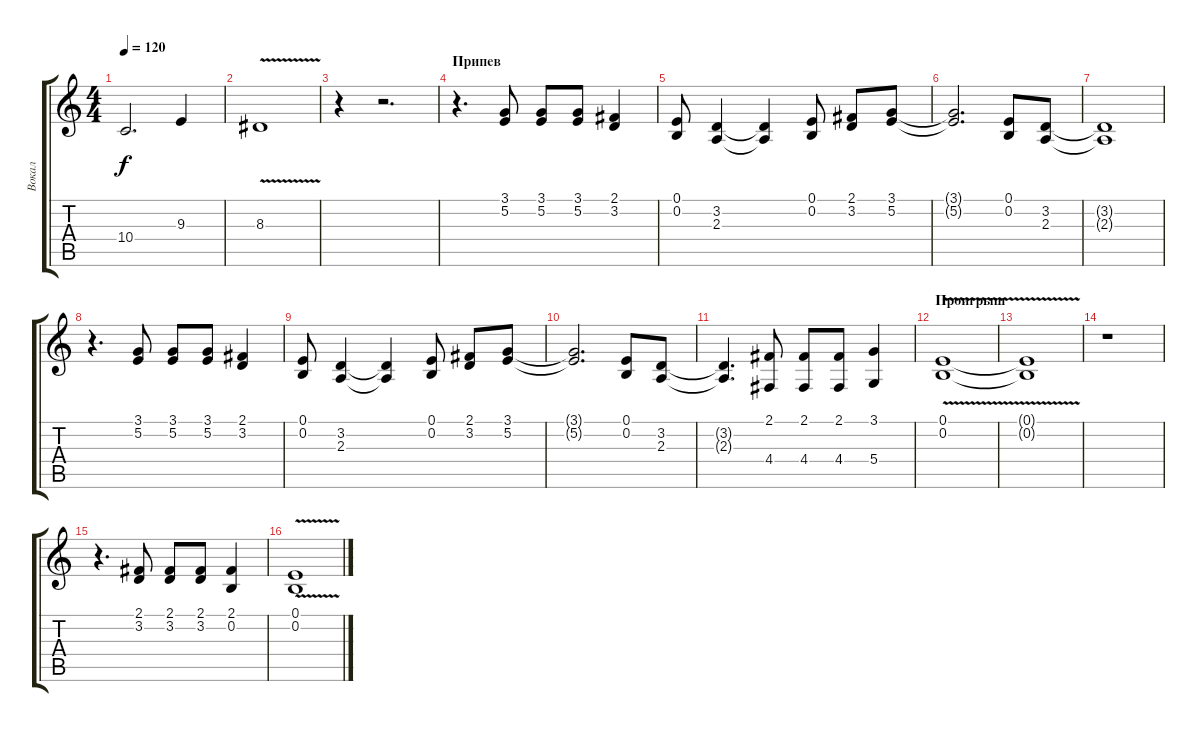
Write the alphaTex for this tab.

\track ("Вокал" "Вокал") {instrument baritonesax}
\staff {score tabs}
\tuning (E4 B3 G3 D3 A2 E2) {hide}
\ts (4 4)
\tempo 120
\clef g2
\ks c
10.4.2{d dy f} 9.3.4 |
8.3{v}.1 |
r.4 r.2{d} |
\section ("" "Припев")
r.4{d} (3.1 5.2).8 (3.1 5.2).8 (3.1 5.2).8 (2.1 3.2).4 |
(0.1 0.2).8 (3.2 2.3).4 (3.2{t} 2.3{t}).4 (0.1 0.2).8 (2.1 3.2).8 (3.1 5.2).8 |
(3.1{t} 5.2{t}).2{d} (0.1 0.2).8 (3.2 2.3).8 |
(3.2{t} 2.3{t}).1 |
r.4{d} (3.1 5.2).8 (3.1 5.2).8 (3.1 5.2).8 (2.1 3.2).4 |
(0.1 0.2).8 (3.2 2.3).4 (3.2{t} 2.3{t}).4 (0.1 0.2).8 (2.1 3.2).8 (3.1 5.2).8 |
(3.1{t} 5.2{t}).2{d} (0.1 0.2).8 (3.2 2.3).8 |
(3.2{t} 2.3{t}).4{d} (2.1 4.4).8 (2.1 4.4).8 (2.1 4.4).8 (3.1 5.4).4 |
\section ("" "Проигрыш")
(0.1{v} 0.2).1 |
(0.1{v t} 0.2{t}).1 |
r.1 |
r.4{d} (2.1 3.2).8 (2.1 3.2).8 (2.1 3.2).8 (2.1 0.2).4 |
(0.1{v} 0.2).1
